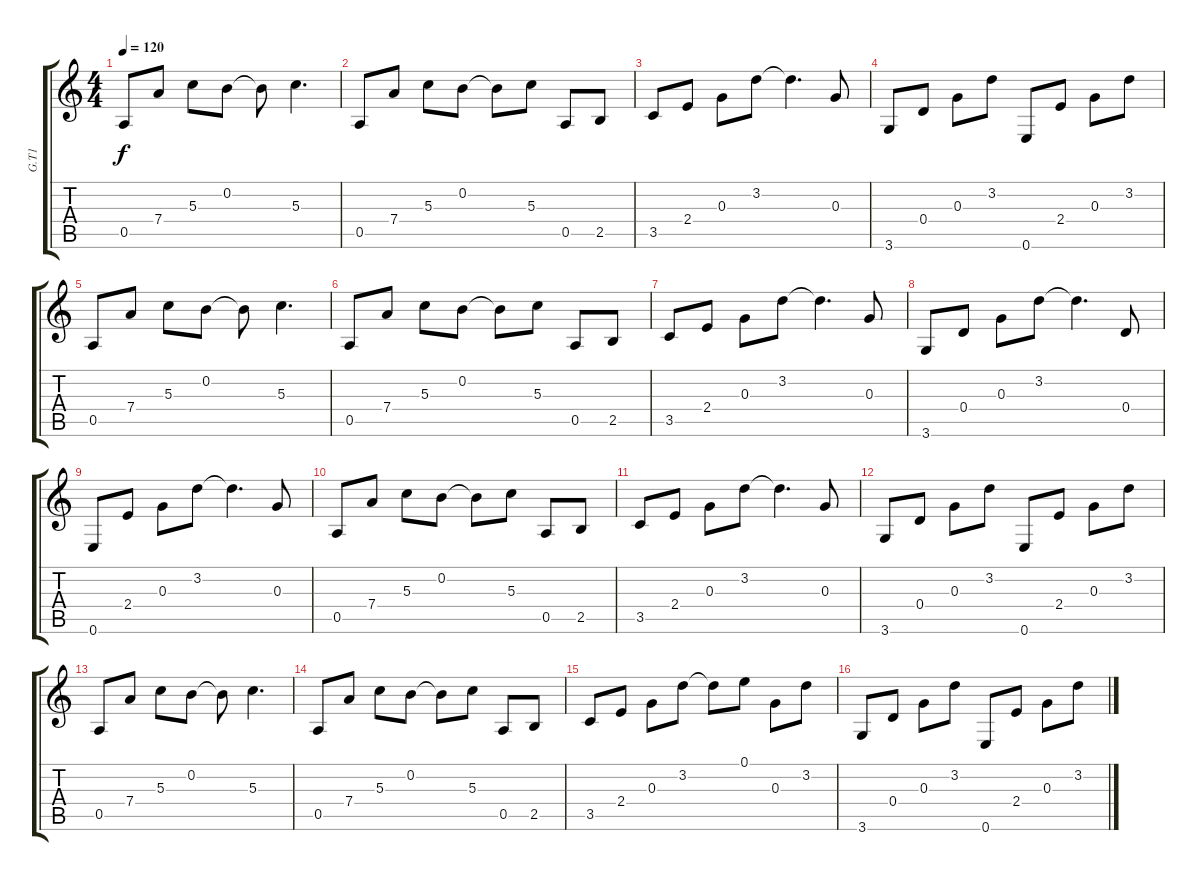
\track ("G.T1" "G.T1") {instrument distortionguitar}
\staff {score tabs}
\tuning (E4 B3 G3 D3 A2 E2) {hide}
\ts (4 4)
\tempo 120
\clef g2
\ks c
0.5.8{dy f} 7.4.8 5.3.8 0.2.8 0.2{t}.8 5.3.4{d} |
0.5.8 7.4.8 5.3.8 0.2.8 0.2{t}.8 5.3.8 0.5.8 2.5.8 |
3.5.8 2.4.8 0.3.8 3.2.8 3.2{t}.4{d} 0.3.8 |
3.6.8 0.4.8 0.3.8 3.2.8 0.6.8 2.4.8 0.3.8 3.2.8 |
0.5.8 7.4.8 5.3.8 0.2.8 0.2{t}.8 5.3.4{d} |
0.5.8 7.4.8 5.3.8 0.2.8 0.2{t}.8 5.3.8 0.5.8 2.5.8 |
3.5.8 2.4.8 0.3.8 3.2.8 3.2{t}.4{d} 0.3.8 |
3.6.8 0.4.8 0.3.8 3.2.8 3.2{t}.4{d} 0.4.8 |
0.6.8 2.4.8 0.3.8 3.2.8 3.2{t}.4{d} 0.3.8 |
0.5.8 7.4.8 5.3.8 0.2.8 0.2{t}.8 5.3.8 0.5.8 2.5.8 |
3.5.8 2.4.8 0.3.8 3.2.8 3.2{t}.4{d} 0.3.8 |
3.6.8 0.4.8 0.3.8 3.2.8 0.6.8 2.4.8 0.3.8 3.2.8 |
0.5.8 7.4.8 5.3.8 0.2.8 0.2{t}.8 5.3.4{d} |
0.5.8 7.4.8 5.3.8 0.2.8 0.2{t}.8 5.3.8 0.5.8 2.5.8 |
3.5.8 2.4.8 0.3.8 3.2.8 3.2{t}.8 0.1.8 0.3.8 3.2.8 |
3.6.8 0.4.8 0.3.8 3.2.8 0.6.8 2.4.8 0.3.8 3.2.8
